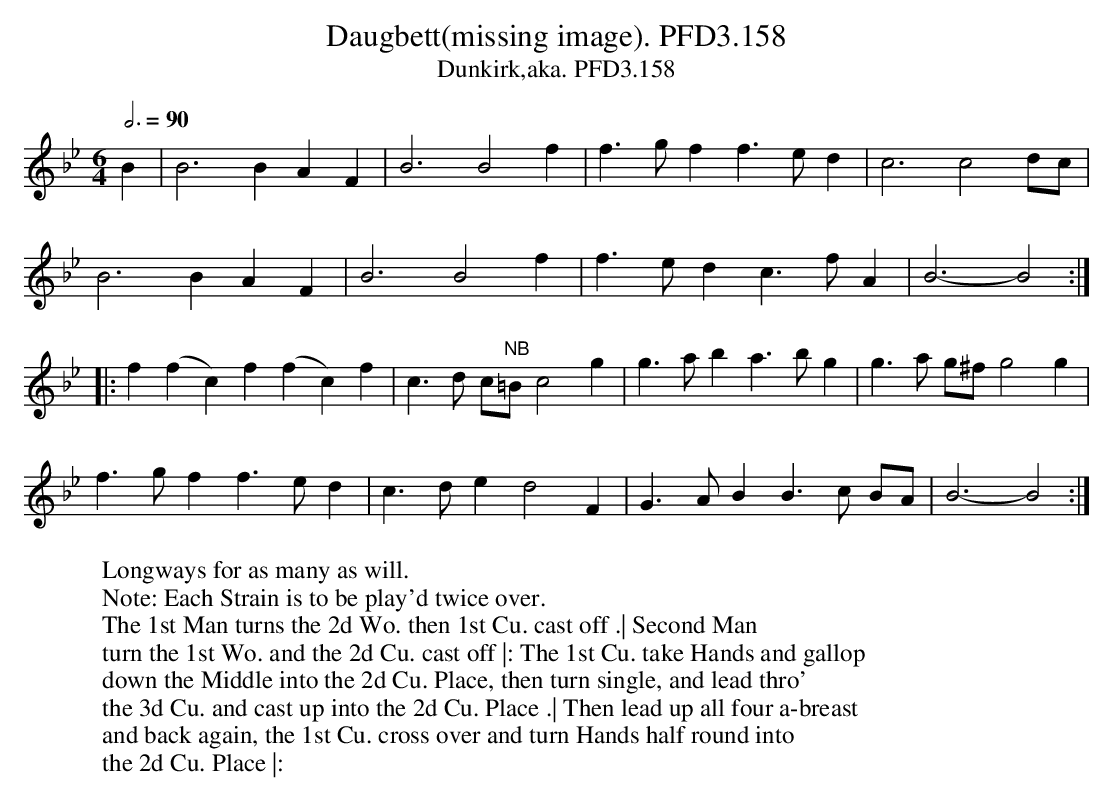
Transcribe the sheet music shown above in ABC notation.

X:1
T:Daugbett(missing image). PFD3.158
T:Dunkirk,aka. PFD3.158
M:6/4
L:1/4
W:Longways for as many as will.
W:Note: Each Strain is to be play'd twice over.
W:The 1st Man turns the 2d Wo. then 1st Cu. cast off .| Second Man
W:turn the 1st Wo. and the 2d Cu. cast off |: The 1st Cu. take Hands and gallop
W:down the Middle into the 2d Cu. Place, then turn single, and lead thro'
W:the 3d Cu. and cast up into the 2d Cu. Place .| Then lead up all four a-breast
W:and back again, the 1st Cu. cross over and turn Hands half round into
W:the 2d Cu. Place |:
Q:3/4=90
K:Bb
B | B3 BAF | B3 B2f | f>gf f>ed | c3 c2d/c/ |
B3 BAF | B3 B2f | f>ed c>fA | B3- B2 :|
|: f (fc)f (fc)f | c>d c/"NB"=B/ c2g | g>ab a>bg | g>a g/^f/ g2g |
f>gf f>ed | c>de d2F | G>AB B>c B/A/ | B3- B2 :|
